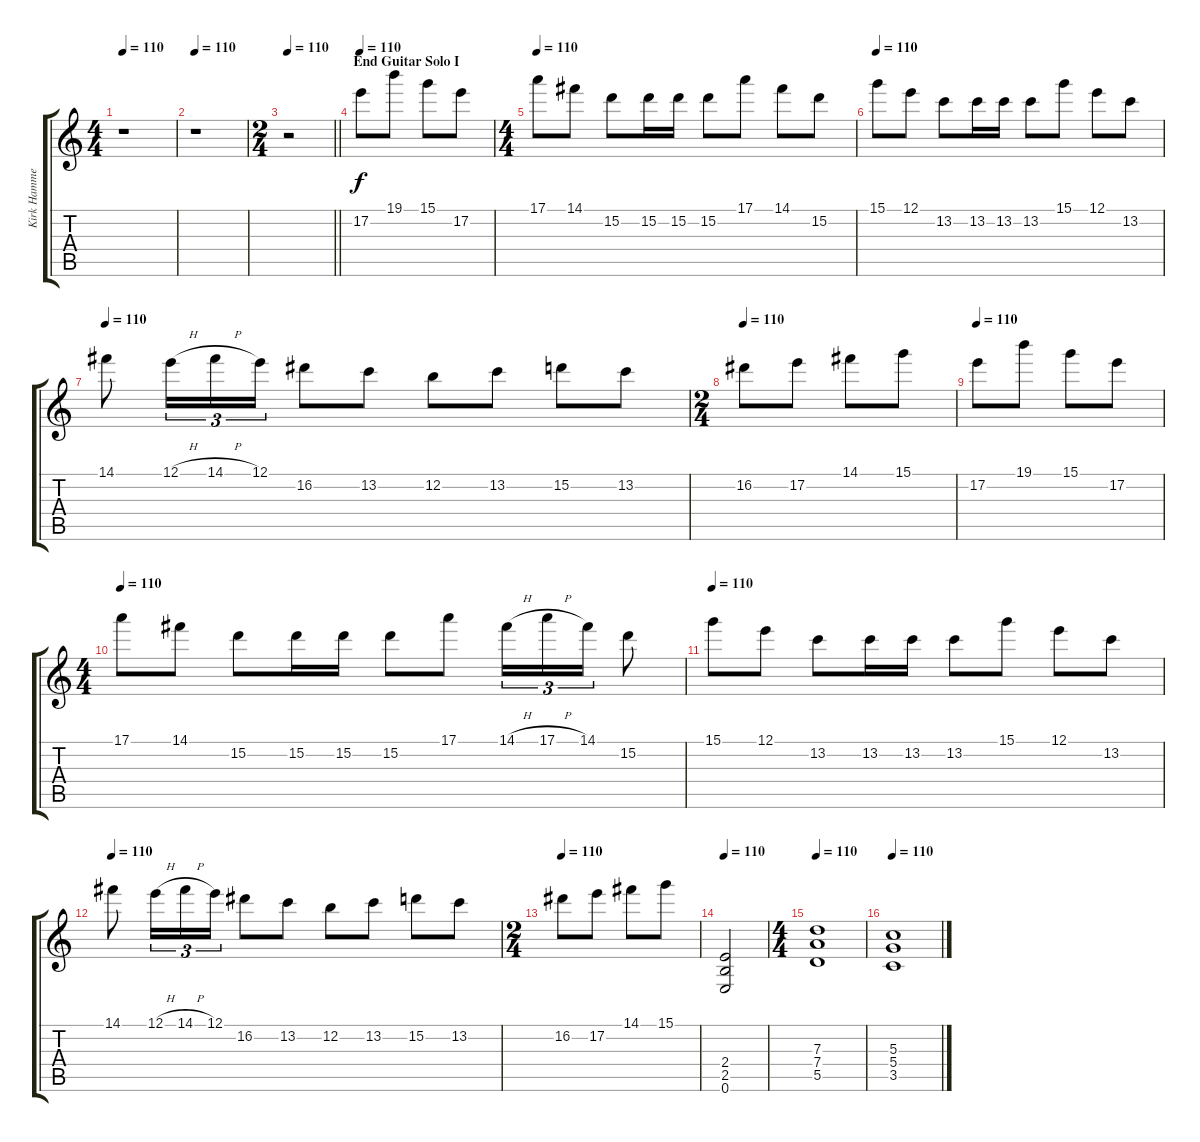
\track ("Kirk Hammet" "Kirk Hamme") {instrument distortionguitar}
\staff {score tabs}
\tuning (E4 B3 G3 D3 A2 E2) {hide}
\ts (4 4)
\tempo 110
\clef g2
\ks c
r.1{dy f} |
\tempo 110
r.1 |
\ts (2 4)
\tempo 110
\barLineRight lightlight
r.2 |
\section ("" "End Guitar Solo I")
\tempo 110
17.2.8{volume 11 balance 8} 19.1.8 15.1.8 17.2.8 |
\ts (4 4)
\tempo 110
17.1.8 14.1.8 15.2.8 15.2.16 15.2.16 15.2.8 17.1.8 14.1.8 15.2.8 |
\tempo 110
15.1.8 12.1.8 13.2.8 13.2.16 13.2.16 13.2.8 15.1.8 12.1.8 13.2.8 |
\tempo 110
14.1.8 12.1{h}.16{tu (3 2)} 14.1{h}.16{tu (3 2)} 12.1.16{tu (3 2)} 16.2.8 13.2.8 12.2.8 13.2.8 15.2.8 13.2.8 |
\ts (2 4)
\tempo 110
16.2.8 17.2.8 14.1.8 15.1.8 |
\tempo 110
17.2.8{balance 8} 19.1.8 15.1.8 17.2.8 |
\ts (4 4)
\tempo 110
17.1.8 14.1.8 15.2.8 15.2.16 15.2.16 15.2.8 17.1.8 14.1{h}.16{tu (3 2)} 17.1{h}.16{tu (3 2)} 14.1.16{tu (3 2)} 15.2.8 |
\tempo 110
15.1.8 12.1.8 13.2.8 13.2.16 13.2.16 13.2.8 15.1.8 12.1.8 13.2.8 |
\tempo 110
14.1.8 12.1{h}.16{tu (3 2)} 14.1{h}.16{tu (3 2)} 12.1.16{tu (3 2)} 16.2.8 13.2.8 12.2.8 13.2.8 15.2.8 13.2.8 |
\ts (2 4)
\tempo 110
16.2.8 17.2.8 14.1.8 15.1.8 |
\tempo 110
(2.4 2.5 0.6).2{balance 11} |
\ts (4 4)
\tempo 110
(7.3 7.4 5.5).1 |
\tempo 110
(5.3 5.4 3.5).1
